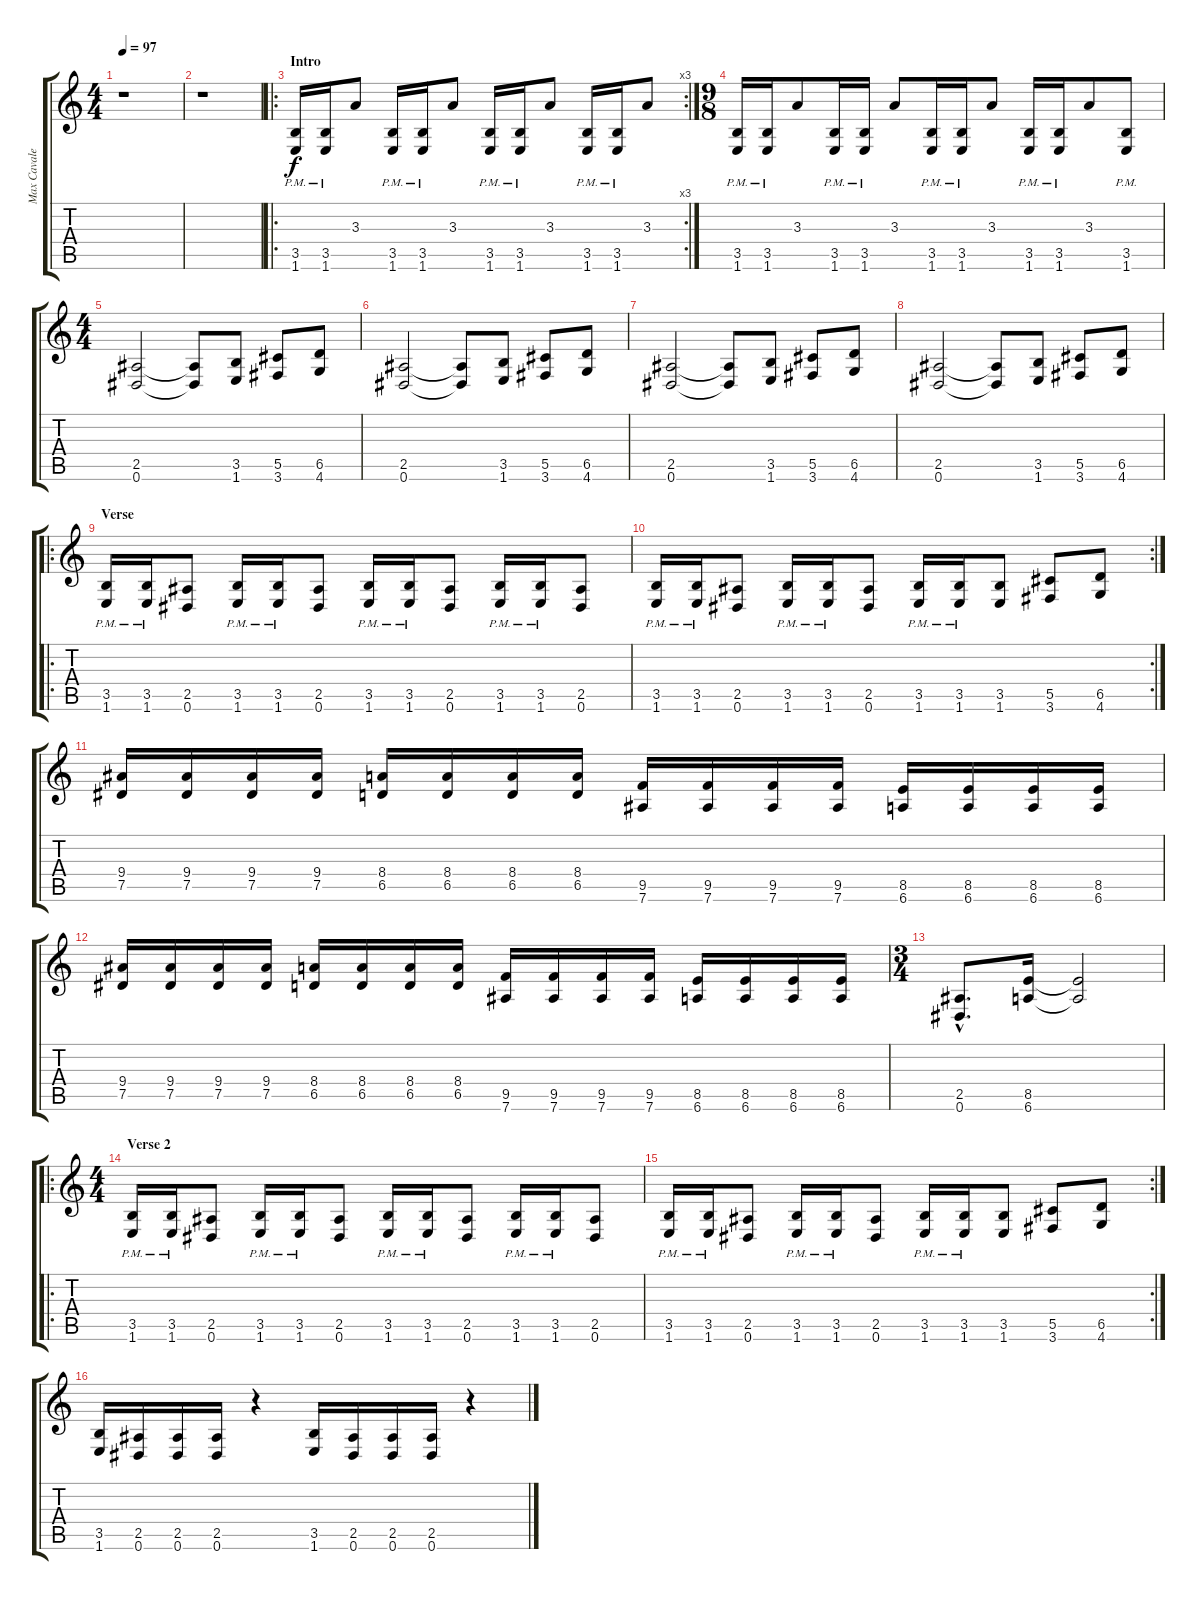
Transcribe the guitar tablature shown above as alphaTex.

\track ("Max Cavalera" "Max Cavale") {instrument distortionguitar}
\staff {score tabs}
\tuning (Eb4 Bb3 Gb3 Db3 Ab2 Eb2) {hide}
\ts (4 4)
\tempo 97
\clef g2
\ks c
r.1{dy f instrument distortionguitar} |
r.1 |
\ro
\rc 3
\section ("" "Intro")
(3.5{pm} 1.6{pm}).16 (3.5{pm} 1.6{pm}).16 3.3.8 (3.5{pm} 1.6{pm}).16 (3.5{pm} 1.6{pm}).16 3.3.8 (3.5{pm} 1.6{pm}).16 (3.5{pm} 1.6{pm}).16 3.3.8 (3.5{pm} 1.6{pm}).16 (3.5{pm} 1.6{pm}).16 3.3.8 |
\ts (9 8)
(3.5{pm} 1.6{pm}).16 (3.5{pm} 1.6{pm}).16 3.3.8 (3.5{pm} 1.6{pm}).16 (3.5{pm} 1.6{pm}).16 3.3.8 (3.5{pm} 1.6{pm}).16 (3.5{pm} 1.6{pm}).16 3.3.8 (3.5{pm} 1.6{pm}).16 (3.5{pm} 1.6{pm}).16 3.3.8 (3.5{pm} 1.6{pm}).8 |
\ts (4 4)
(2.5 0.6).2 (2.5{t} 0.6{t}).8 (3.5 1.6).8 (5.5 3.6).8 (6.5 4.6).8 |
(2.5 0.6).2 (2.5{t} 0.6{t}).8 (3.5 1.6).8 (5.5 3.6).8 (6.5 4.6).8 |
(2.5 0.6).2 (2.5{t} 0.6{t}).8 (3.5 1.6).8 (5.5 3.6).8 (6.5 4.6).8 |
(2.5 0.6).2 (2.5{t} 0.6{t}).8 (3.5 1.6).8 (5.5 3.6).8 (6.5 4.6).8 |
\ro
\section ("" "Verse")
(3.5{pm} 1.6{pm}).16 (3.5{pm} 1.6{pm}).16 (2.5 0.6).8 (3.5{pm} 1.6{pm}).16 (3.5{pm} 1.6{pm}).16 (2.5 0.6).8 (3.5{pm} 1.6{pm}).16 (3.5{pm} 1.6{pm}).16 (2.5 0.6).8 (3.5{pm} 1.6{pm}).16 (3.5{pm} 1.6{pm}).16 (2.5 0.6).8 |
\rc 2
(3.5{pm} 1.6{pm}).16 (3.5{pm} 1.6{pm}).16 (2.5 0.6).8 (3.5{pm} 1.6{pm}).16 (3.5{pm} 1.6{pm}).16 (2.5 0.6).8 (3.5{pm} 1.6{pm}).16 (3.5{pm} 1.6{pm}).16 (3.5 1.6).8 (5.5 3.6).8 (6.5 4.6).8 |
(9.4 7.5).16 (9.4 7.5).16 (9.4 7.5).16 (9.4 7.5).16 (8.4 6.5).16 (8.4 6.5).16 (8.4 6.5).16 (8.4 6.5).16 (9.5 7.6).16 (9.5 7.6).16 (9.5 7.6).16 (9.5 7.6).16 (8.5 6.6).16 (8.5 6.6).16 (8.5 6.6).16 (8.5 6.6).16 |
(9.4 7.5).16 (9.4 7.5).16 (9.4 7.5).16 (9.4 7.5).16 (8.4 6.5).16 (8.4 6.5).16 (8.4 6.5).16 (8.4 6.5).16 (9.5 7.6).16 (9.5 7.6).16 (9.5 7.6).16 (9.5 7.6).16 (8.5 6.6).16 (8.5 6.6).16 (8.5 6.6).16 (8.5 6.6).16 |
\ts (3 4)
(2.5{hac} 0.6{hac}).8{d} (8.5 6.6).16 (8.5{t} 6.6{t}).2 |
\ro
\ts (4 4)
\section ("" "Verse 2")
(3.5{pm} 1.6{pm}).16 (3.5{pm} 1.6{pm}).16 (2.5 0.6).8 (3.5{pm} 1.6{pm}).16 (3.5{pm} 1.6{pm}).16 (2.5 0.6).8 (3.5{pm} 1.6{pm}).16 (3.5{pm} 1.6{pm}).16 (2.5 0.6).8 (3.5{pm} 1.6{pm}).16 (3.5{pm} 1.6{pm}).16 (2.5 0.6).8 |
\rc 2
(3.5{pm} 1.6{pm}).16 (3.5{pm} 1.6{pm}).16 (2.5 0.6).8 (3.5{pm} 1.6{pm}).16 (3.5{pm} 1.6{pm}).16 (2.5 0.6).8 (3.5{pm} 1.6{pm}).16 (3.5{pm} 1.6{pm}).16 (3.5 1.6).8 (5.5 3.6).8 (6.5 4.6).8 |
(3.5 1.6).16 (2.5 0.6).16 (2.5 0.6).16 (2.5 0.6).16 r.4 (3.5 1.6).16 (2.5 0.6).16 (2.5 0.6).16 (2.5 0.6).16 r.4
